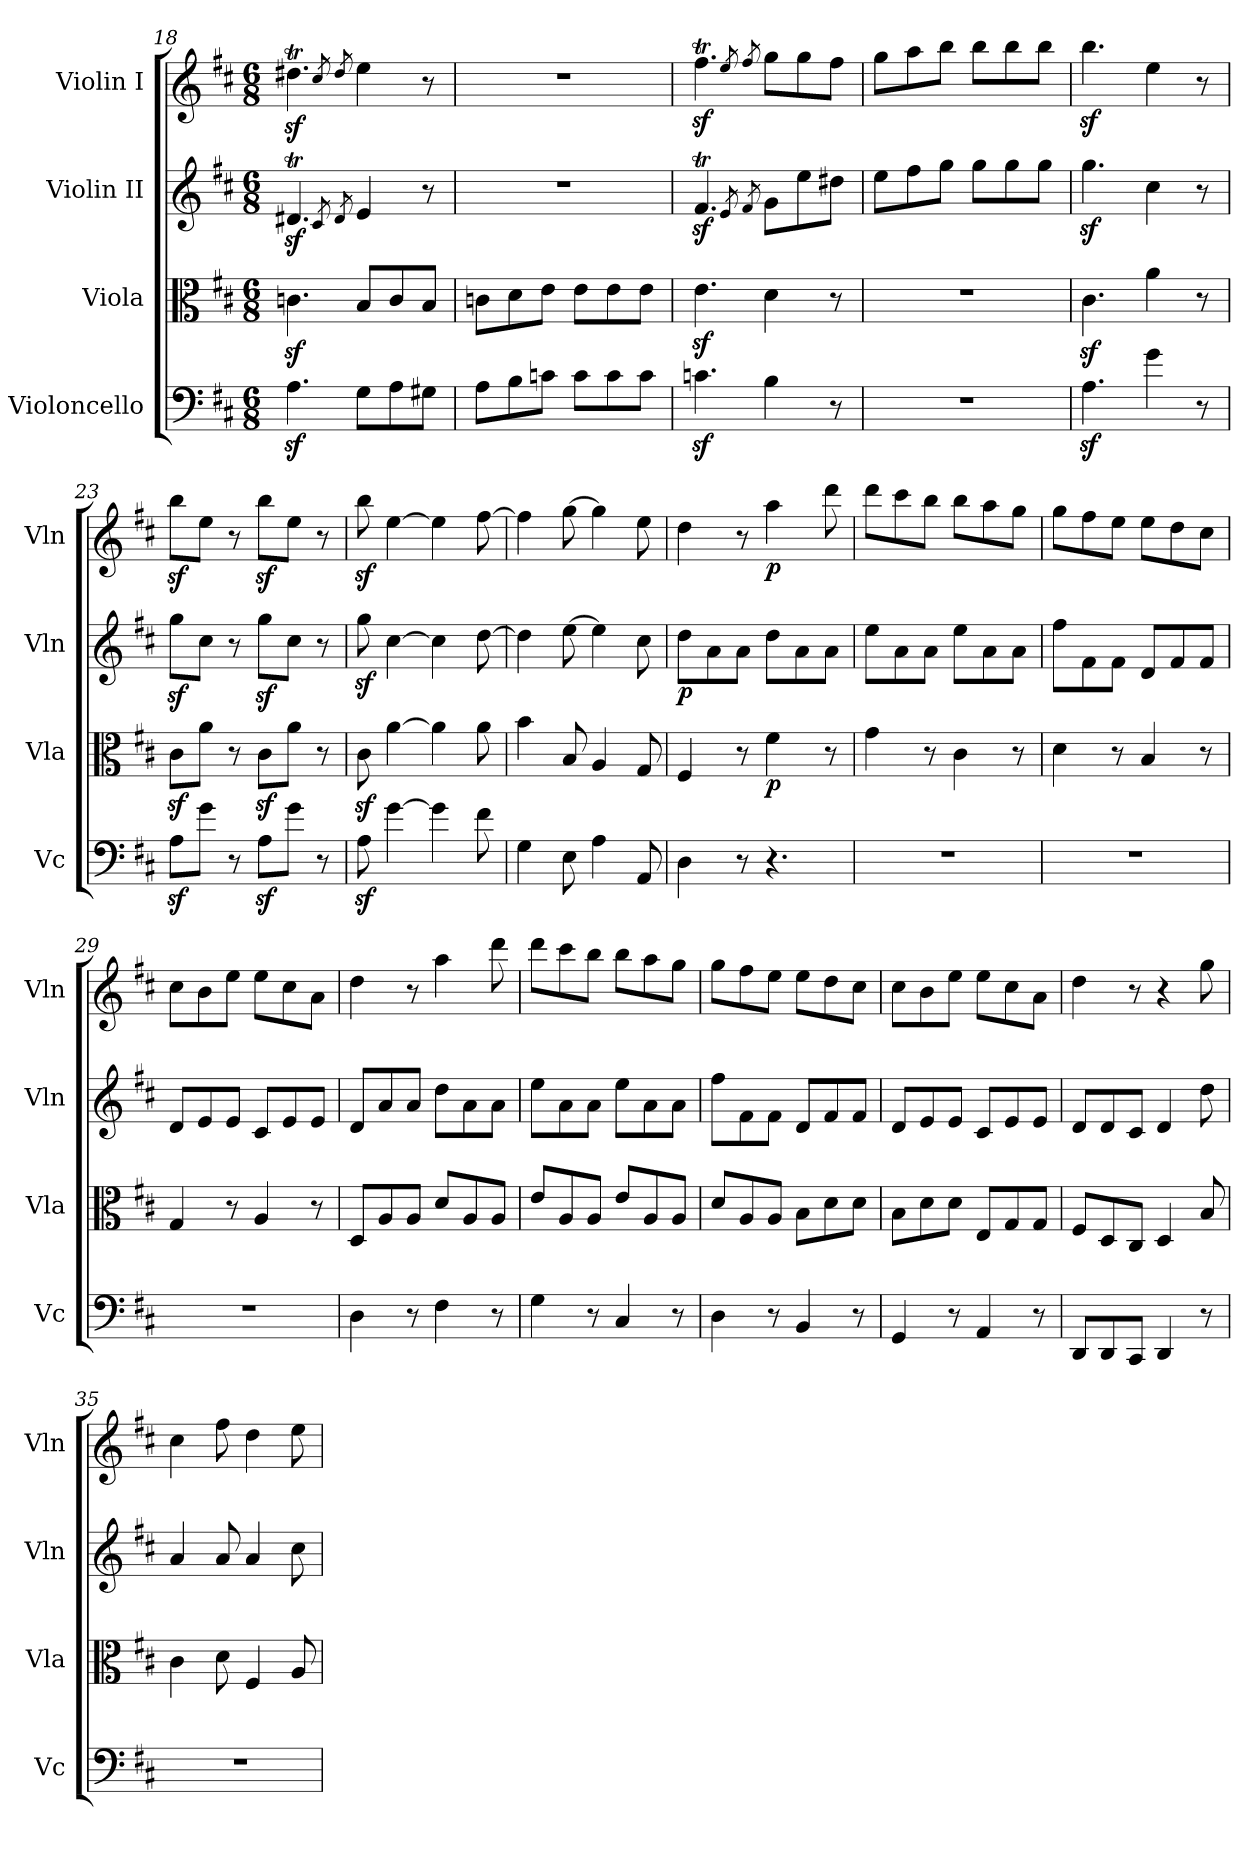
**kern	**kern	**dynam	**kern	**dynam	**kern	**dynam
*part4	*part3	*part3	*part2	*part2	*part1	*part1
*staff4	*staff3	*staff3	*staff2	*staff2	*staff1	*staff1
*I"Violoncello	*I"Viola	*	*I"Violin II	*	*I"Violin I	*
*I'Vc	*I'Vla	*	*I'Vln	*	*I'Vln	*
*clefF4	*clefC3	*	*clefG2	*	*clefG2	*
*k[f#c#]	*k[f#c#]	*	*k[f#c#]	*	*k[f#c#]	*
*M6/8	*M6/8	*	*M6/8	*	*M6/8	*
=18	=18	=18	=18	=18	=18	=18
4.Az<\	4.cnz<\	.	4.d#Xz<t/	.	4.dd#Xz<t\	.
.	.	.	8qc#/	.	8qcc#/	.
.	.	.	8qd#/	.	8qdd#/	.
8G\L	8B/L	.	4eTTT/	.	4eeTTT\	.
8A\	8c/	.	.	.	.	.
8G#X\J	8B/J	.	8r	.	8r	.
=19	=19	=19	=19	=19	=19	=19
8A\L	8cn\L	.	2.r	.	2.r	.
8B\	8d\	.	.	.	.	.
8cn\J	8e\J	.	.	.	.	.
8c\L	8e\L	.	.	.	.	.
8c\	8e\	.	.	.	.	.
8c\J	8e\J	.	.	.	.	.
=20	=20	=20	=20	=20	=20	=20
4.cnz<\	4.ez<\	.	4.f#z<t/	.	4.ff#z<t\	.
.	.	.	8qe/	.	8qee/	.
.	.	.	8qf#/	.	8qff#/	.
4B\	4d\	.	8gTTT\L	.	8ggTTT\L	.
.	.	.	8ee\	.	8gg\	.
8r	8r	.	8dd#X\J	.	8ff#\J	.
=21	=21	=21	=21	=21	=21	=21
2.r	2.r	.	8ee\L	.	8gg\L	.
.	.	.	8ff#\	.	8aa\	.
.	.	.	8gg\J	.	8bb\J	.
.	.	.	8gg\L	.	8bb\L	.
.	.	.	8gg\	.	8bb\	.
.	.	.	8gg\J	.	8bb\J	.
=22	=22	=22	=22	=22	=22	=22
4.Az<\	4.c#z<\	.	4.ggz<\	.	4.bbz<\	.
4g\	4a\	.	4cc#\	.	4ee\	.
8r	8r	.	8r	.	8r	.
=23	=23	=23	=23	=23	=23	=23
8Az<\L	8c#z<\L	.	8ggz<\L	.	8bbz<\L	.
8g\J	8a\J	.	8cc#\J	.	8ee\J	.
8r	8r	.	8r	.	8r	.
8Az<\L	8c#z<\L	.	8ggz<\L	.	8bbz<\L	.
8g\J	8a\J	.	8cc#\J	.	8ee\J	.
8r	8r	.	8r	.	8r	.
=24	=24	=24	=24	=24	=24	=24
8Az<\	8c#z<\	.	8ggz<\	.	8bbz<\	.
[4g\	[4a\	.	[4cc#\	.	[4ee\	.
4g\]	4a\]	.	4cc#\]	.	4ee\]	.
8f#\	8a\	.	[8dd\	.	[8ff#\	.
=25	=25	=25	=25	=25	=25	=25
4G\	4b\	.	4dd\]	.	4ff#\]	.
8E\	8B/	.	[8ee\	.	[8gg\	.
4A\	4A/	.	4ee\]	.	4gg\]	.
8AA/	8G/	.	8cc#\	.	8ee\	.
=26	=26	=26	=26	=26	=26	=26
!	!	!	!	!LO:DY:b	!	!
4D\	4F#/	.	8dd\L	p	4dd\	.
.	.	.	8a\	.	.	.
8r	8r	.	8a\J	.	8r	.
!	!	!LO:DY:b	!	!	!	!LO:DY:b
4.r	4f#\	p	8dd\L	.	4aa\	p
.	.	.	8a\	.	.	.
.	8r	.	8a\J	.	8ddd\	.
=27	=27	=27	=27	=27	=27	=27
2.r	4g\	.	8ee\L	.	8ddd\L	.
.	.	.	8a\	.	8ccc#\	.
.	8r	.	8a\J	.	8bb\J	.
.	4c#\	.	8ee\L	.	8bb\L	.
.	.	.	8a\	.	8aa\	.
.	8r	.	8a\J	.	8gg\J	.
=28	=28	=28	=28	=28	=28	=28
2.r	4d\	.	8ff#\L	.	8gg\L	.
.	.	.	8f#\	.	8ff#\	.
.	8r	.	8f#\J	.	8ee\J	.
.	4B/	.	8d/L	.	8ee\L	.
.	.	.	8f#/	.	8dd\	.
.	8r	.	8f#/J	.	8cc#\J	.
=29	=29	=29	=29	=29	=29	=29
2.r	4G/	.	8d/L	.	8cc#\L	.
.	.	.	8e/	.	8b\	.
.	8r	.	8e/J	.	8ee\J	.
.	4A/	.	8c#/L	.	8ee\L	.
.	.	.	8e/	.	8cc#\	.
.	8r	.	8e/J	.	8a\J	.
=30	=30	=30	=30	=30	=30	=30
4D\	8D/L	.	8d/L	.	4dd\	.
.	8A/	.	8a/	.	.	.
8r	8A/J	.	8a/J	.	8r	.
4F#\	8d/L	.	8dd\L	.	4aa\	.
.	8A/	.	8a\	.	.	.
8r	8A/J	.	8a\J	.	8ddd\	.
=31	=31	=31	=31	=31	=31	=31
4G\	8e/L	.	8ee\L	.	8ddd\L	.
.	8A/	.	8a\	.	8ccc#\	.
8r	8A/J	.	8a\J	.	8bb\J	.
4C#/	8e/L	.	8ee\L	.	8bb\L	.
.	8A/	.	8a\	.	8aa\	.
8r	8A/J	.	8a\J	.	8gg\J	.
=32	=32	=32	=32	=32	=32	=32
4D\	8d/L	.	8ff#\L	.	8gg\L	.
.	8A/	.	8f#\	.	8ff#\	.
8r	8A/J	.	8f#\J	.	8ee\J	.
4BB/	8B\L	.	8d/L	.	8ee\L	.
.	8d\	.	8f#/	.	8dd\	.
8r	8d\J	.	8f#/J	.	8cc#\J	.
=33	=33	=33	=33	=33	=33	=33
4GG/	8B\L	.	8d/L	.	8cc#\L	.
.	8d\	.	8e/	.	8b\	.
8r	8d\J	.	8e/J	.	8ee\J	.
4AA/	8E/L	.	8c#/L	.	8ee\L	.
.	8G/	.	8e/	.	8cc#\	.
8r	8G/J	.	8e/J	.	8a\J	.
=34	=34	=34	=34	=34	=34	=34
8DD/L	8F#/L	.	8d/L	.	4dd\	.
8DD/	8D/	.	8d/	.	.	.
8CC#/J	8C#/J	.	8c#/J	.	8r	.
4DD/	4D/	.	4d/	.	4r	.
8r	8B/	.	8dd\	.	8gg\	.
=35	=35	=35	=35	=35	=35	=35
2.r	4c#\	.	4a/	.	4cc#\	.
.	8d\	.	8a/	.	8ff#\	.
.	4F#/	.	4a/	.	4dd\	.
.	8A/	.	8cc#\	.	8ee\	.
=	=	=	=	=	=	=
*-	*-	*-	*-	*-	*-	*-
